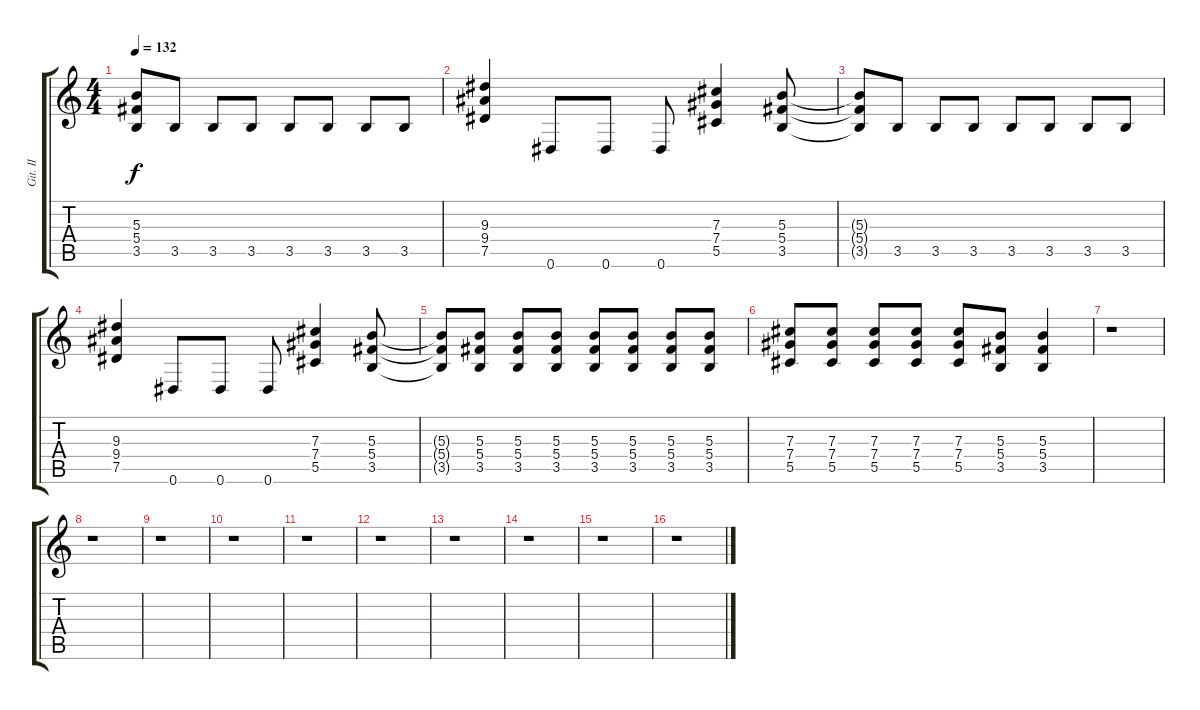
\track ("Git. II" "Git. II") {instrument overdrivenguitar}
\staff {score tabs}
\tuning (Eb4 Bb3 Gb3 Db3 Ab2 Eb2) {hide}
\ts (4 4)
\tempo 132
\clef g2
\ks c
(5.3{t} 5.4{t} 3.5{t}).8{dy f} 3.5.8 3.5.8 3.5.8 3.5.8 3.5.8 3.5.8 3.5.8 |
(9.3 9.4 7.5).4 0.6.8 0.6.8 0.6.8 (7.3 7.4 5.5).4 (5.3 5.4 3.5).8 |
(5.3{t} 5.4{t} 3.5{t}).8 3.5.8 3.5.8 3.5.8 3.5.8 3.5.8 3.5.8 3.5.8 |
(9.3 9.4 7.5).4 0.6.8 0.6.8 0.6.8 (7.3 7.4 5.5).4 (5.3 5.4 3.5).8 |
(5.3{t} 5.4{t} 3.5{t}).8 (5.3 5.4 3.5).8 (5.3 5.4 3.5).8 (5.3 5.4 3.5).8 (5.3 5.4 3.5).8 (5.3 5.4 3.5).8 (5.3 5.4 3.5).8 (5.3 5.4 3.5).8 |
(7.3 7.4 5.5).8 (7.3 7.4 5.5).8 (7.3 7.4 5.5).8 (7.3 7.4 5.5).8 (7.3 7.4 5.5).8 (5.3 5.4 3.5).8 (5.3 5.4 3.5).4 |
r.1 |
r.1 |
r.1 |
r.1 |
r.1 |
r.1 |
r.1 |
r.1 |
r.1 |
r.1
